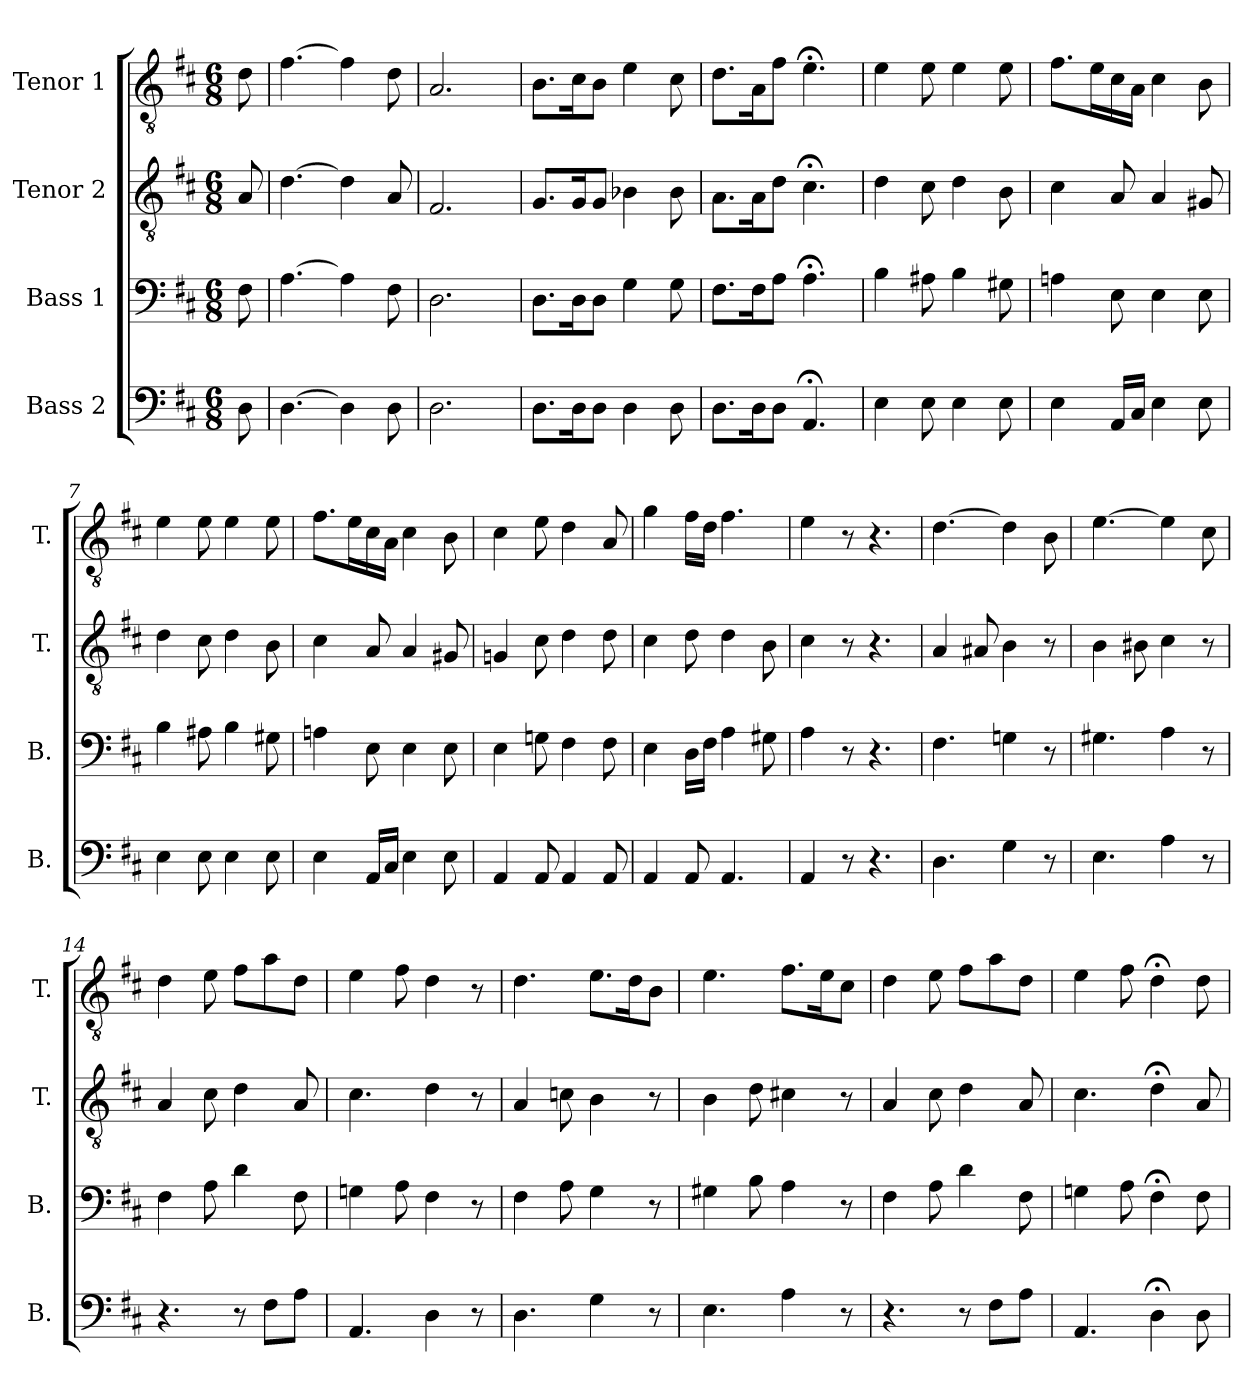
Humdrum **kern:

**kern	**kern	**kern	**kern
*part4	*part3	*part2	*part1
*staff4	*staff3	*staff2	*staff1
*I"Bass 2	*I"Bass 1	*I"Tenor 2	*I"Tenor 1
*I'B.	*I'B.	*I'T.	*I'T.
!!LO:PB:g=z
*clefF4	*clefF4	*clefGv2	*clefGv2
*	*	*ITrd7c12	*ITrd7c12
*k[f#c#]	*k[f#c#]	*k[f#c#]	*k[f#c#]
*D:	*D:	*D:	*D:
*M6/8	*M6/8	*M6/8	*M6/8
=	=	=	=
8Di\	8F#i\	8AAi/	8Di\
=1	=1	=1	=1
[4.Di\	[4.Ai\	[4.Di\	[4.F#i\
4Di\]	4Ai\]	4Di\]	4F#i\]
8Di\	8F#i\	8AAi/	8Di\
=2	=2	=2	=2
2.Di\	2.Di\	2.FF#i/	2.AAi/
=3	=3	=3	=3
8.Di\L	8.Di\L	8.GGi/L	8.BBi\L
16Di\k	16Di\k	16GGi/k	16C#i\k
8Di\J	8Di\J	8GGi/J	8BBi\J
4Di\	4Gi\	4BB-Xi\	4Ei\
8Di\	8Gi\	8BB-i\	8C#i\
=4	=4	=4	=4
8.Di\L	8.F#i\L	8.AAi\L	8.Di\L
16Di\k	16F#i\k	16AAi\k	16AAi\k
8Di\J	8Ai\J	8Di\J	8F#i\J
4.AA;i/	4.A;i\	4.C#;i\	4.E;i\
=5	=5	=5	=5
4Ei\	4Bi\	4Di\	4Ei\
8Ei\	8A#Xi\	8C#i\	8Ei\
4Ei\	4Bi\	4Di\	4Ei\
8Ei\	8G#Xi\	8BBi\	8Ei\
=6	=6	=6	=6
4Ei\	4Ani\	4C#i\	8.F#i\L
.	.	.	16Ei\L
16AAi/LL	8Ei\	8AAi/	16C#i\
16C#i/JJ	.	.	16AAi\JJ
4Ei\	4Ei\	4AAi/	4C#i\
8Ei\	8Ei\	8GG#Xi/	8BBi\
!!LO:LB:g=z
=7	=7	=7	=7
4Ei\	4Bi\	4Di\	4Ei\
8Ei\	8A#Xi\	8C#i\	8Ei\
4Ei\	4Bi\	4Di\	4Ei\
8Ei\	8G#Xi\	8BBi\	8Ei\
=8	=8	=8	=8
4Ei\	4Ani\	4C#i\	8.F#i\L
.	.	.	16Ei\L
16AAi/LL	8Ei\	8AAi/	16C#i\
16C#i/JJ	.	.	16AAi\JJ
4Ei\	4Ei\	4AAi/	4C#i\
8Ei\	8Ei\	8GG#Xi/	8BBi\
=9	=9	=9	=9
4AAi/	4Ei\	4GGni/	4C#i\
8AAi/	8Gni\	8C#i\	8Ei\
4AAi/	4F#i\	4Di\	4Di\
8AAi/	8F#i\	8Di\	8AAi/
=10	=10	=10	=10
4AAi/	4Ei\	4C#i\	4Gi\
8AAi/	16Di\LL	8Di\	16F#i\LL
.	16F#i\JJ	.	16Di\JJ
4.AAi/	4Ai\	4Di\	4.F#i\
.	8G#Xi\	8BBi\	.
=11	=11	=11	=11
4AAi/	4Ai\	4C#i\	4Ei\
8r	8r	8r	8r
4.r	4.r	4.r	4.r
=12	=12	=12	=12
4.Di\	4.F#i\	4AAi/	[4.Di\
.	.	8AA#Xi/	.
4Gi\	4Gni\	4BBi\	4Di\]
8r	8r	8r	8BBi\
=13	=13	=13	=13
4.Ei\	4.G#Xi\	4BBi\	[4.Ei\
.	.	8BB#Xi\	.
4Ai\	4Ai\	4C#i\	4Ei\]
8r	8r	8r	8C#i\
!!LO:PB:g=z
=14	=14	=14	=14
4.r	4F#i\	4AAi/	4Di\
.	8Ai\	8C#i\	8Ei\
8r	4di\	4Di\	8F#i\L
8F#i\L	.	.	8Ai\
8Ai\J	8F#i\	8AAi/	8Di\J
=15	=15	=15	=15
4.AAi/	4Gni\	4.C#i\	4Ei\
.	8Ai\	.	8F#i\
4Di\	4F#i\	4Di\	4Di\
8r	8r	8r	8r
=16	=16	=16	=16
4.Di\	4F#i\	4AAi/	4.Di\
.	8Ai\	8Cni\	.
4Gi\	4Gi\	4BBi\	8.Ei\L
.	.	.	16Di\k
8r	8r	8r	8BBi\J
=17	=17	=17	=17
4.Ei\	4G#Xi\	4BBi\	4.Ei\
.	8Bi\	8Di\	.
4Ai\	4Ai\	4C#Xi\	8.F#i\L
.	.	.	16Ei\k
8r	8r	8r	8C#i\J
=18	=18	=18	=18
4.r	4F#i\	4AAi/	4Di\
.	8Ai\	8C#i\	8Ei\
8r	4di\	4Di\	8F#i\L
8F#i\L	.	.	8Ai\
8Ai\J	8F#i\	8AAi/	8Di\J
=19	=19	=19	=19
4.AAi/	4Gni\	4.C#i\	4Ei\
.	8Ai\	.	8F#i\
4D;i\	4F#;i\	4D;i\	4D;i\
8Di\	8F#i\	8AAi/	8Di\
=	=	=	=
*-	*-	*-	*-
